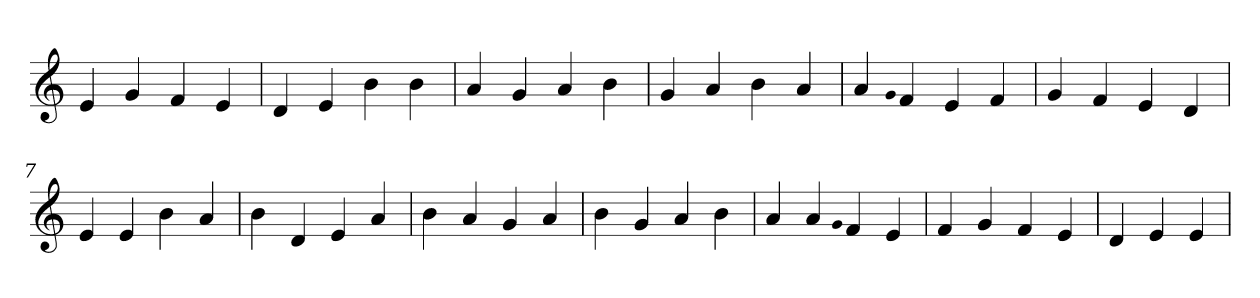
**kern
*part1
*staff1
*clefG2
=1
4e
4g
4f
4e
=2
4d
4e
4b
4b
=3
4a
4g
4a
4b
=4
4g
4a
4b
4a
=5
4a
qqg
4f
4e
4f
=6
4g
4f
4e
4d
=7
4e
4e
4b
4a
=8
4b
4d
4e
4a
=9
4b
4a
4g
4a
=10
4b
4g
4a
4b
=11
4a
4a
qqg
4f
4e
=12
4f
4g
4f
4e
=13
4d
4e
4e
=
*-
